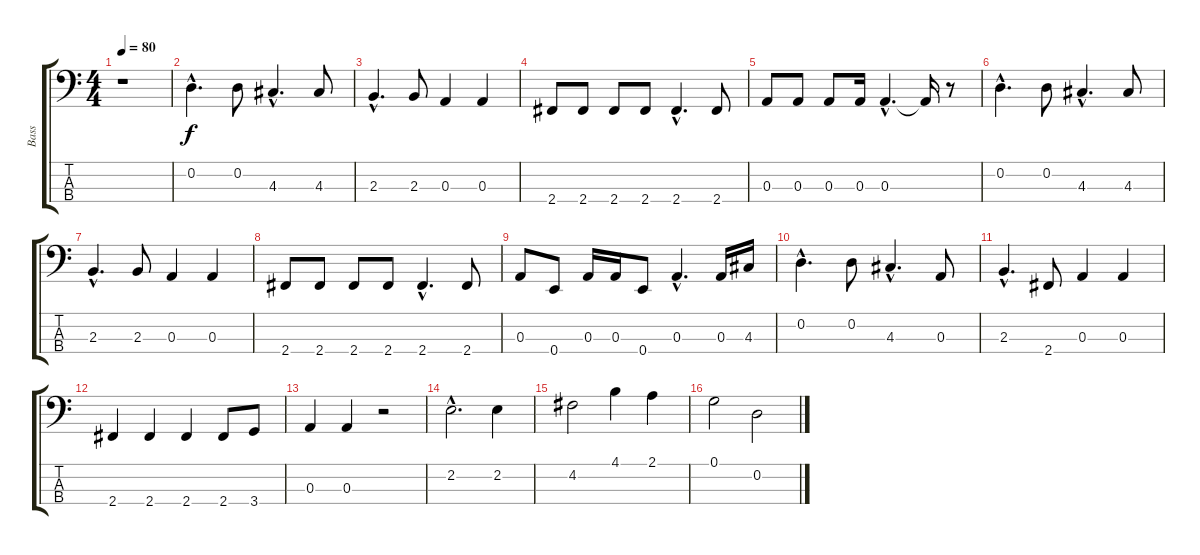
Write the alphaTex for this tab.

\track ("Bass" "Bass") {instrument acousticbass}
\staff {score tabs}
\tuning (G2 D2 A1 E1) {hide}
\ts (4 4)
\tempo 80
\clef f4
\ks c
r.1{dy f instrument acousticbass} |
0.2{hac}.4{d} 0.2.8 4.3{hac}.4{d} 4.3.8 |
2.3{hac}.4{d} 2.3.8 0.3.4 0.3.4 |
2.4.8 2.4.8 2.4.8 2.4.8 2.4{hac}.4{d} 2.4.8 |
0.3.8 0.3.8 0.3.8 0.3.16 0.3{hac}.4{d} 0.3{t}.16 r.8 |
0.2{hac}.4{d} 0.2.8 4.3{hac}.4{d} 4.3.8 |
2.3{hac}.4{d} 2.3.8 0.3.4 0.3.4 |
2.4.8 2.4.8 2.4.8 2.4.8 2.4{hac}.4{d} 2.4.8 |
0.3.8 0.4.8 0.3.16 0.3.16 0.4.8 0.3{hac}.4{d} 0.3.16 4.3.16 |
0.2{hac}.4{d} 0.2.8 4.3{hac}.4{d} 0.3.8 |
2.3{hac}.4{d} 2.4.8 0.3.4 0.3.4 |
2.4.4 2.4.4 2.4.4 2.4.8 3.4.8 |
0.3.4 0.3.4 r.2 |
2.2{hac}.2{d} 2.2.4 |
4.2.2 4.1.4 2.1.4 |
0.1.2 0.2.2
